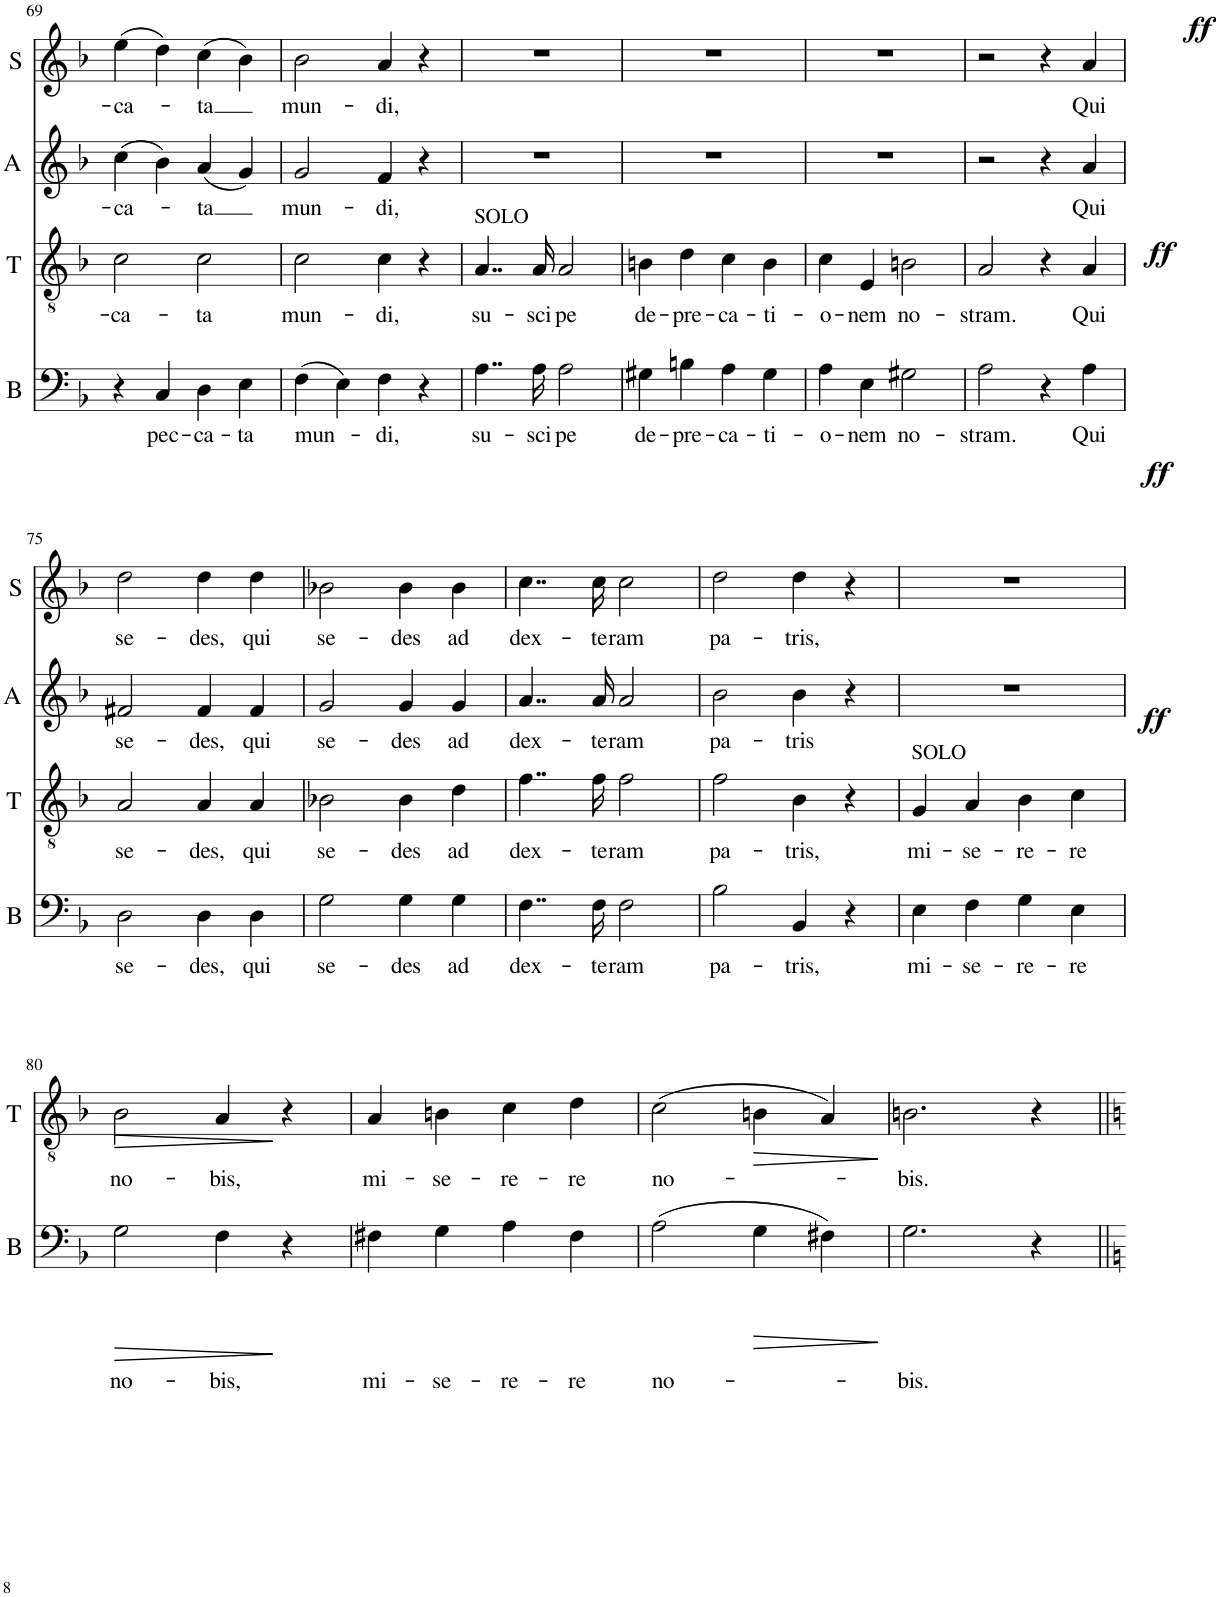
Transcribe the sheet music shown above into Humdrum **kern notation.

**kern	**text	**dynam	**kern	**text	**dynam	**kern	**text	**dynam	**kern	**text	**dynam
*part4	*part4	*part4	*part3	*part3	*part3	*part2	*part2	*part2	*part1	*part1	*part1
*staff4	*staff4	*staff4	*staff3	*staff3	*staff3	*staff2	*staff2	*staff2	*staff1	*staff1	*staff1
*I"B	*	*	*I"T	*	*	*I"A	*	*	*I"S	*	*
*I'B	*	*	*I'T	*	*	*I'A	*	*	*I'S	*	*
!!LO:PB:g=z
*clefF4	*	*	*clefGv2	*	*	*clefG2	*	*	*clefG2	*	*
*k[b-]	*	*	*k[b-]	*	*	*k[b-]	*	*	*k[b-]	*	*
*M4/4	*	*	*M4/4	*	*	*M4/4	*	*	*M4/4	*	*
*met(c)	*	*	*met(c)	*	*	*met(c)	*	*	*met(c)	*	*
=69	=69	=69	=69	=69	=69	=69	=69	=69	=69	=69	=69
!	!	!	!	!LO:LY:b	!	!	!LO:LY:b	!	!	!LO:LY:b	!
4r	.	.	2c\	-ca-	.	(4cc\	-ca-	.	(4ee\	-ca-	.
!	!LO:LY:b	!	!	!	!	!	!	!	!	!	!
4C/	pec-	.	.	.	.	4b-\)	.	.	4dd\)	.	.
!	!LO:LY:b	!	!	!LO:LY:b	!	!	!LO:LY:b	!	!	!LO:LY:b	!
4D\	-ca-	.	2c\	-ta	.	(4a/	-ta	.	(4cc\	-ta	.
!	!LO:LY:b	!	!	!	!	!	!	!	!	!	!
4E\	-ta	.	.	.	.	4g/)	.	.	4b-\)	.	.
=70	=70	=70	=70	=70	=70	=70	=70	=70	=70	=70	=70
!	!LO:LY:b	!	!	!LO:LY:b	!	!	!LO:LY:b	!	!	!LO:LY:b	!
(4F\	mun-	.	2c\	mun-	.	2g/	mun-	.	2b-\	mun-	.
4E\)	.	.	.	.	.	.	.	.	.	.	.
!	!LO:LY:b	!	!	!LO:LY:b	!	!	!LO:LY:b	!	!	!LO:LY:b	!
4F\	-di,	.	4c\	-di,	.	4f/	-di,	.	4a/	-di,	.
4r	.	.	4r	.	.	4r	.	.	4r	.	.
=71	=71	=71	=71	=71	=71	=71	=71	=71	=71	=71	=71
!	!	!	!LO:TX:a:t=SOLO	!	!	!	!	!	!	!	!
!	!LO:LY:b	!	!	!LO:LY:b	!	!	!	!	!	!	!
4..A\	su-	.	4..A/	su-	.	1r	.	.	1r	.	.
!	!LO:LY:b	!	!	!LO:LY:b	!	!	!	!	!	!	!
16A\	-sci-	.	16A/	-sci-	.	.	.	.	.	.	.
!	!LO:LY:b	!	!	!LO:LY:b	!	!	!	!	!	!	!
2A\	-pe	.	2A/	-pe	.	.	.	.	.	.	.
=72	=72	=72	=72	=72	=72	=72	=72	=72	=72	=72	=72
!	!LO:LY:b	!	!	!LO:LY:b	!	!	!	!	!	!	!
4G#X\	de-	.	4Bn\	de-	.	1r	.	.	1r	.	.
!	!LO:LY:b	!	!	!LO:LY:b	!	!	!	!	!	!	!
4Bn\	-pre-	.	4d\	-pre-	.	.	.	.	.	.	.
!	!LO:LY:b	!	!	!LO:LY:b	!	!	!	!	!	!	!
4A\	-ca-	.	4c\	-ca-	.	.	.	.	.	.	.
!	!LO:LY:b	!	!	!LO:LY:b	!	!	!	!	!	!	!
4G#\	-ti-	.	4B\	-ti-	.	.	.	.	.	.	.
=73	=73	=73	=73	=73	=73	=73	=73	=73	=73	=73	=73
!	!LO:LY:b	!	!	!LO:LY:b	!	!	!	!	!	!	!
4A\	-o-	.	4c\	-o-	.	1r	.	.	1r	.	.
!	!LO:LY:b	!	!	!LO:LY:b	!	!	!	!	!	!	!
4E\	-nem	.	4E/	-nem	.	.	.	.	.	.	.
!	!LO:LY:b	!	!	!LO:LY:b	!	!	!	!	!	!	!
2G#X\	no-	.	2Bn\	no-	.	.	.	.	.	.	.
=74	=74	=74	=74	=74	=74	=74	=74	=74	=74	=74	=74
!	!LO:LY:b	!	!	!LO:LY:b	!	!	!	!	!	!	!
2A\	-stram.	.	2A/	-stram.	.	2r	.	.	2r	.	.
!	!	!LO:DY:b	!	!	!LO:DY:b	!	!	!LO:DY:b	!	!	!
4r	.	ff	4r	.	ff	4r	.	ff	4r	.	.
!	!LO:LY:b	!	!	!LO:LY:b	!	!	!LO:LY:b	!	!	!LO:LY:b	!LO:DY:b
4A\	Qui	.	4A/	Qui	.	4a/	Qui	.	4a/	Qui	ff
!!LO:LB:g=z
=75	=75	=75	=75	=75	=75	=75	=75	=75	=75	=75	=75
!	!LO:LY:b	!	!	!LO:LY:b	!	!	!LO:LY:b	!	!	!LO:LY:b	!
2D\	se-	.	2A/	se-	.	2f#X/	se-	.	2dd\	se-	.
!	!LO:LY:b	!	!	!LO:LY:b	!	!	!LO:LY:b	!	!	!LO:LY:b	!
4D\	-des,	.	4A/	-des,	.	4f#/	-des,	.	4dd\	-des,	.
!	!LO:LY:b	!	!	!LO:LY:b	!	!	!LO:LY:b	!	!	!LO:LY:b	!
4D\	qui	.	4A/	qui	.	4f#/	qui	.	4dd\	qui	.
=76	=76	=76	=76	=76	=76	=76	=76	=76	=76	=76	=76
!	!LO:LY:b	!	!	!LO:LY:b	!	!	!LO:LY:b	!	!	!LO:LY:b	!
2G\	se-	.	2B-X\	se-	.	2g/	se-	.	2b-X\	se-	.
!	!LO:LY:b	!	!	!LO:LY:b	!	!	!LO:LY:b	!	!	!LO:LY:b	!
4G\	-des	.	4B-\	-des	.	4g/	-des	.	4b-\	-des	.
!	!LO:LY:b	!	!	!LO:LY:b	!	!	!LO:LY:b	!	!	!LO:LY:b	!
4G\	ad	.	4d\	ad	.	4g/	ad	.	4b-\	ad	.
=77	=77	=77	=77	=77	=77	=77	=77	=77	=77	=77	=77
!	!LO:LY:b	!	!	!LO:LY:b	!	!	!LO:LY:b	!	!	!LO:LY:b	!
4..F\	dex-	.	4..f\	dex-	.	4..a/	dex-	.	4..cc\	dex-	.
!	!LO:LY:b	!	!	!LO:LY:b	!	!	!LO:LY:b	!	!	!LO:LY:b	!
16F\	-te-	.	16f\	-te-	.	16a/	-te-	.	16cc\	-te-	.
!	!LO:LY:b	!	!	!LO:LY:b	!	!	!LO:LY:b	!	!	!LO:LY:b	!
2F\	-ram	.	2f\	-ram	.	2a/	-ram	.	2cc\	-ram	.
=78	=78	=78	=78	=78	=78	=78	=78	=78	=78	=78	=78
!	!LO:LY:b	!	!	!LO:LY:b	!	!	!LO:LY:b	!	!	!LO:LY:b	!
2B-\	pa-	.	2f\	pa-	.	2b-\	pa-	.	2dd\	pa-	.
!	!LO:LY:b	!	!	!LO:LY:b	!	!	!LO:LY:b	!	!	!LO:LY:b	!
4BB-/	-tris,	.	4B-\	-tris,	.	4b-\	-tris	.	4dd\	-tris,	.
4r	.	.	4r	.	.	4r	.	.	4r	.	.
=79	=79	=79	=79	=79	=79	=79	=79	=79	=79	=79	=79
!	!	!	!LO:TX:a:t=SOLO	!	!	!	!	!	!	!	!
!	!LO:LY:b	!	!	!LO:LY:b	!	!	!	!	!	!	!
4E\	mi-	.	4G/	mi-	.	1r	.	.	1r	.	.
!	!LO:LY:b	!	!	!LO:LY:b	!	!	!	!	!	!	!
4F\	-se-	.	4A/	-se-	.	.	.	.	.	.	.
!	!LO:LY:b	!	!	!LO:LY:b	!	!	!	!	!	!	!
4G\	-re-	.	4B-\	-re-	.	.	.	.	.	.	.
!	!LO:LY:b	!	!	!LO:LY:b	!	!	!	!	!	!	!
4E\	-re	.	4c\	-re	.	.	.	.	.	.	.
!!LO:LB:g=z
=80	=80	=80	=80	=80	=80	=80	=80	=80	=80	=80	=80
!	!LO:LY:b	!LO:HP:b	!	!LO:LY:b	!LO:HP:b	!	!	!	!	!	!
2G\	no-	>	2B-\	no-	>	1r	.	.	1r	.	.
!	!LO:LY:b	!	!	!LO:LY:b	!	!	!	!	!	!	!
4F\	-bis,	.	4A/	-bis,	.	.	.	.	.	.	.
4r	.	]	4r	.	]	.	.	.	.	.	.
=81	=81	=81	=81	=81	=81	=81	=81	=81	=81	=81	=81
!	!LO:LY:b	!	!	!LO:LY:b	!	!	!	!	!	!	!
4F#X\	mi-	.	4A/	mi-	.	1r	.	.	1r	.	.
!	!LO:LY:b	!	!	!LO:LY:b	!	!	!	!	!	!	!
4G\	-se-	.	4Bn\	-se-	.	.	.	.	.	.	.
!	!LO:LY:b	!	!	!LO:LY:b	!	!	!	!	!	!	!
4A\	-re-	.	4c\	-re-	.	.	.	.	.	.	.
!	!LO:LY:b	!	!	!LO:LY:b	!	!	!	!	!	!	!
4F#\	-re	.	4d\	-re	.	.	.	.	.	.	.
=82	=82	=82	=82	=82	=82	=82	=82	=82	=82	=82	=82
!	!LO:LY:b	!	!	!LO:LY:b	!	!	!	!	!	!	!
(2A\	no-	.	(2c\	no-	.	1r	.	.	1r	.	.
!	!	!LO:HP:b	!	!	!LO:HP:b	!	!	!	!	!	!
4G\	.	>	4Bn\	.	>	.	.	.	.	.	.
4F#X\)	.	.	4A/)	.	.	.	.	.	.	.	.
.	.	]	.	.	]	.	.	.	.	.	.
=83	=83	=83	=83	=83	=83	=83	=83	=83	=83	=83	=83
!	!LO:LY:b	!	!	!LO:LY:b	!	!	!	!	!	!	!
2.G\	-bis.	.	2.Bn\	-bis.	.	1r	.	.	1r	.	.
4r	.	.	4r	.	.	.	.	.	.	.	.
=||	=||	=||	=||	=||	=||	=||	=||	=||	=||	=||	=||
*-	*-	*-	*-	*-	*-	*-	*-	*-	*-	*-	*-
